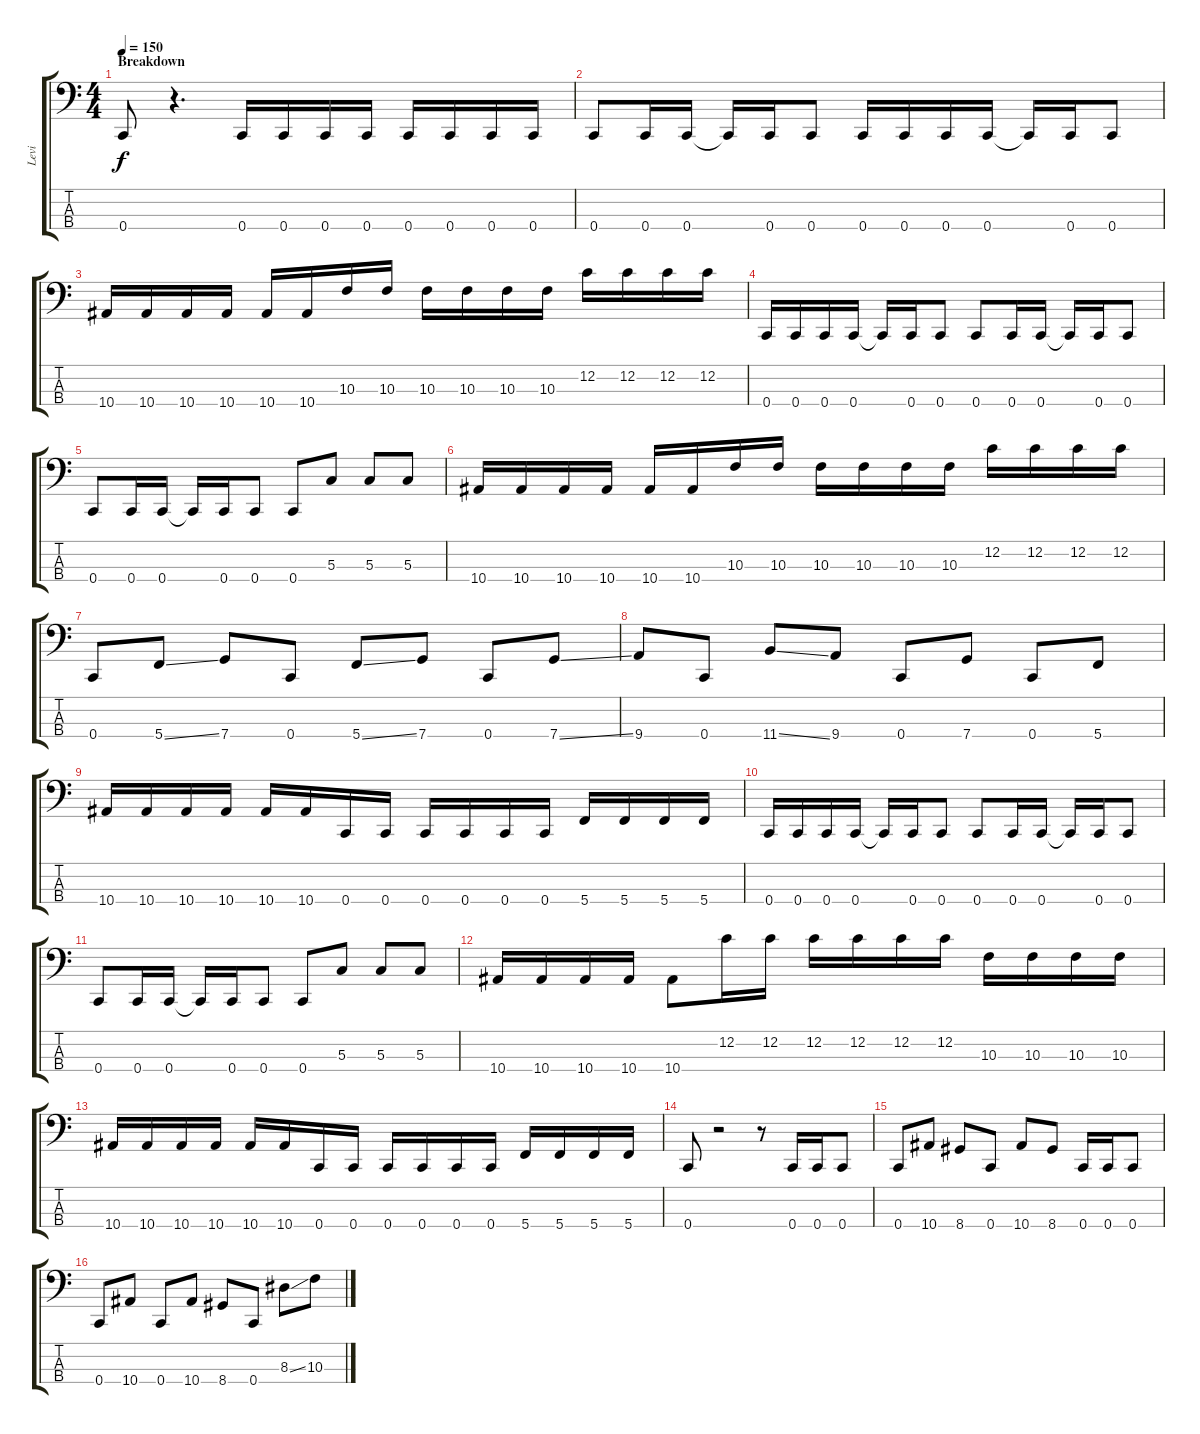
\track ("Levi" "Levi") {instrument electricbasspick}
\staff {score tabs}
\tuning (F2 C2 G1 C1) {hide}
\ts (4 4)
\section ("" "Breakdown")
\tempo 150
\clef f4
\ks c
0.4.8{dy f} r.4{d} 0.4.16 0.4.16 0.4.16 0.4.16 0.4.16 0.4.16 0.4.16 0.4.16 |
0.4.8 0.4.16 0.4.16 0.4{t}.16 0.4.16 0.4.8 0.4.16 0.4.16 0.4.16 0.4.16 0.4{t}.16 0.4.16 0.4.8 |
10.4.16 10.4.16 10.4.16 10.4.16 10.4.16 10.4.16 10.3.16 10.3.16 10.3.16 10.3.16 10.3.16 10.3.16 12.2.16 12.2.16 12.2.16 12.2.16 |
0.4.16 0.4.16 0.4.16 0.4.16 0.4{t}.16 0.4.16 0.4.8 0.4.8 0.4.16 0.4.16 0.4{t}.16 0.4.16 0.4.8 |
0.4.8 0.4.16 0.4.16 0.4{t}.16 0.4.16 0.4.8 0.4.8 5.3.8 5.3.8 5.3.8 |
10.4.16 10.4.16 10.4.16 10.4.16 10.4.16 10.4.16 10.3.16 10.3.16 10.3.16 10.3.16 10.3.16 10.3.16 12.2.16 12.2.16 12.2.16 12.2.16 |
0.4.8 5.4{ss}.8 7.4.8 0.4.8 5.4{ss}.8 7.4.8 0.4.8 7.4{ss}.8 |
9.4.8 0.4.8 11.4{ss}.8 9.4.8 0.4.8 7.4.8 0.4.8 5.4.8 |
10.4.16 10.4.16 10.4.16 10.4.16 10.4.16 10.4.16 0.4.16 0.4.16 0.4.16 0.4.16 0.4.16 0.4.16 5.4.16 5.4.16 5.4.16 5.4.16 |
0.4.16 0.4.16 0.4.16 0.4.16 0.4{t}.16 0.4.16 0.4.8 0.4.8 0.4.16 0.4.16 0.4{t}.16 0.4.16 0.4.8 |
0.4.8 0.4.16 0.4.16 0.4{t}.16 0.4.16 0.4.8 0.4.8 5.3.8 5.3.8 5.3.8 |
10.4.16 10.4.16 10.4.16 10.4.16 10.4.8 12.2.16 12.2.16 12.2.16 12.2.16 12.2.16 12.2.16 10.3.16 10.3.16 10.3.16 10.3.16 |
10.4.16 10.4.16 10.4.16 10.4.16 10.4.16 10.4.16 0.4.16 0.4.16 0.4.16 0.4.16 0.4.16 0.4.16 5.4.16 5.4.16 5.4.16 5.4.16 |
0.4.8 r.2 r.8 0.4.16 0.4.16 0.4.8 |
0.4.8 10.4.8 8.4.8 0.4.8 10.4.8 8.4.8 0.4.16 0.4.16 0.4.8 |
0.4.8 10.4.8 0.4.8 10.4.8 8.4.8 0.4.8 8.3{ss}.8 10.3.8
